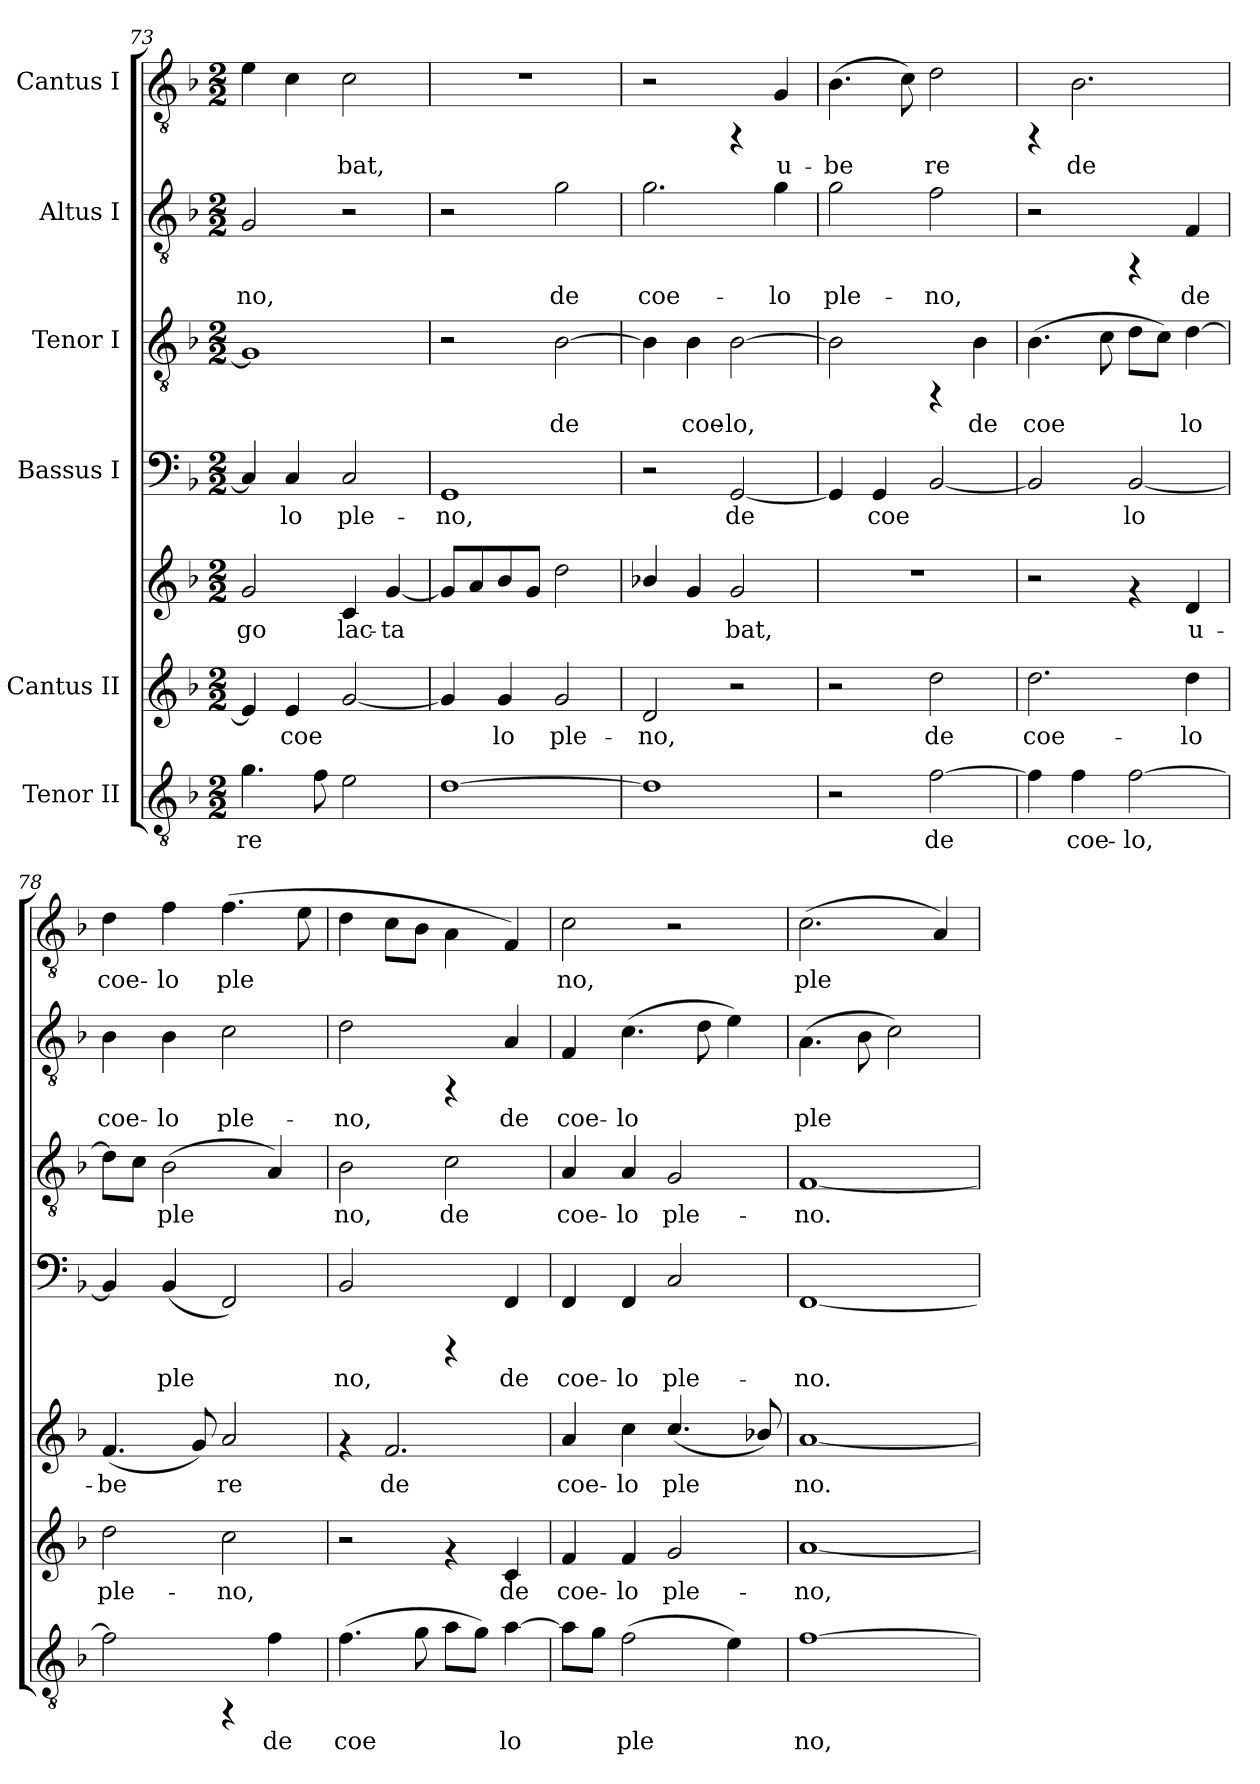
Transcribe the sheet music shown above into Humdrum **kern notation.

**kern	**text	**kern	**text	**kern	**text	**kern	**text	**kern	**text	**kern	**text	**kern	**text
*part6	*part6	*part5	*part5	*part5	*part5	*part4	*part4	*part3	*part3	*part2	*part2	*part1	*part1
*staff7	*staff7	*staff6	*staff6	*staff5	*staff5	*staff4	*staff4	*staff3	*staff3	*staff2	*staff2	*staff1	*staff1
*I"Tenor II	*	*I"Cantus II	*	*	*	*I"Bassus I	*	*I"Tenor I	*	*I"Altus I	*	*I"Cantus I	*
*clefGv2	*	*clefG2	*	*clefG2	*	*clefF4	*	*clefGv2	*	*clefGv2	*	*clefGv2	*
*k[b-]	*	*k[b-]	*	*k[b-]	*	*k[b-]	*	*k[b-]	*	*k[b-]	*	*k[b-]	*
*F:	*	*F:	*	*F:	*	*F:	*	*F:	*	*F:	*	*F:	*
*M2/2	*	*M2/2	*	*M2/2	*	*M2/2	*	*M2/2	*	*M2/2	*	*M2/2	*
=73	=73	=73	=73	=73	=73	=73	=73	=73	=73	=73	=73	=73	=73
!	!LO:LY:b:cj	!	!LO:LY:b:cj	!	!LO:LY:b:cj	!	!LO:LY:b:cj	!	!	!	!LO:LY:b:cj	!	!LO:LY:b:cj
4.g\	-re	4e/]	-	2g/	go	4C/]	-	1G]	.	2G/	-no,	4e\	-
!	!	!	!LO:LY:b:cj	!	!	!	!LO:LY:b:cj	!	!	!	!	!	!LO:LY:b:cj
.	.	4e/	coe-	.	.	4C/	lo	.	.	.	.	4c\	.
!	!LO:LY:b:cj	!	!	!	!	!	!	!	!	!	!	!	!
8f\	.	.	.	.	.	.	.	.	.	.	.	.	.
!	!LO:LY:b:cj	!	!LO:LY:b:cj	!	!LO:LY:b:cj	!	!LO:LY:b:cj	!	!	!	!	!	!LO:LY:b:cj
2e\	.	[<2g/	--	4c/	lac-	2C/	ple-	.	.	2r	.	2c\	bat,
!	!	!	!	!	!LO:LY:b:cj	!	!	!	!	!	!	!	!
.	.	.	.	[<4g/	-ta-	.	.	.	.	.	.	.	.
!!LO:PB:g=z
=74	=74	=74	=74	=74	=74	=74	=74	=74	=74	=74	=74	=74	=74
!	!	!	!LO:LY:b:cj	!	!	!	!LO:LY:b:cj	!	!	!	!	!	!
[>1d	.	4g/]	-	8g/L]	.	1GG	-no,	2r	.	2r	.	1r	.
.	.	.	.	8a/	.	.	.	.	.	.	.	.	.
!	!	!	!LO:LY:b:cj	!	!	!	!	!	!	!	!	!	!
.	.	4g/	lo	8b-/	.	.	.	.	.	.	.	.	.
.	.	.	.	8g/J	.	.	.	.	.	.	.	.	.
!	!	!	!LO:LY:b:cj	!	!	!	!	!	!LO:LY:b:cj	!	!LO:LY:b:cj	!	!
.	.	2g/	ple-	2dd\	.	.	.	[>2B-\	de	2g\	de	.	.
=75	=75	=75	=75	=75	=75	=75	=75	=75	=75	=75	=75	=75	=75
!	!	!	!LO:LY:b:cj	!	!LO:LY:b:cj	!	!	!	!LO:LY:b:cj	!	!LO:LY:b:cj	!	!
1d]	.	2d/	no,	4b-X/	-	2r	.	4B-\]	.	2.g\	coe-	2r	.
!	!	!	!	!	!LO:LY:b:cj	!	!	!	!LO:LY:b:cj	!	!	!	!
.	.	.	.	4g/	.	.	.	4B-\	coe-	.	.	.	.
!	!	!	!	!	!LO:LY:b:cj	!	!LO:LY:b:cj	!	!LO:LY:b:cj	!	!	!	!
.	.	2r	.	2g/	bat,	[<2GG/	de	[>2B-\	-lo,	.	.	4rFF	.
!	!	!	!	!	!	!	!	!	!	!	!LO:LY:b:cj	!	!LO:LY:b:cj
.	.	.	.	.	.	.	.	.	.	4g\	-lo	4G/	u-
=76	=76	=76	=76	=76	=76	=76	=76	=76	=76	=76	=76	=76	=76
!	!	!	!	!	!	!	!LO:LY:b:cj	!	!LO:LY:b:cj	!	!LO:LY:b:cj	!	!LO:LY:b:cj
2r	.	2r	.	1r	.	4GG/]	.	2B-\]	.	2g\	ple-	(>4.B-\	-be-
!	!	!	!	!	!	!	!LO:LY:b:cj	!	!	!	!	!	!
.	.	.	.	.	.	4GG/	coe-	.	.	.	.	.	.
!	!	!	!	!	!	!	!	!	!	!	!	!	!LO:LY:b:cj
.	.	.	.	.	.	.	.	.	.	.	.	8c\)	-
!	!LO:LY:b:cj	!	!LO:LY:b:cj	!	!	!	!LO:LY:b:cj	!	!	!	!LO:LY:b:cj	!	!LO:LY:b:cj
[>2f\	de	2dd\	de	.	.	[<2BB-/	--	4rFF	.	2f\	-no,	2d\	re
!	!	!	!	!	!	!	!	!	!LO:LY:b:cj	!	!	!	!
.	.	.	.	.	.	.	.	4B-\	de	.	.	.	.
=77	=77	=77	=77	=77	=77	=77	=77	=77	=77	=77	=77	=77	=77
!	!LO:LY:b:cj	!	!LO:LY:b:cj	!	!	!	!LO:LY:b:cj	!	!LO:LY:b:cj	!	!	!	!
4f\]	.	2.dd\	-coe-	2r	.	2BB-/]	-	(>4.B-\	coe-	2r	.	4rFF	.
!	!LO:LY:b:cj	!	!	!	!	!	!	!	!	!	!	!	!LO:LY:b:cj
4f\	coe-	.	.	.	.	.	.	.	.	.	.	2.B-\	de
!	!	!	!	!	!	!	!	!	!LO:LY:b:cj	!	!	!	!
.	.	.	.	.	.	.	.	8c\	-	.	.	.	.
!	!LO:LY:b:cj	!	!	!	!	!	!LO:LY:b:cj	!	!LO:LY:b:cj	!	!	!	!
[>2f\	-lo,	.	.	4rf	.	[<2BB-/	lo	8d\L	.	4rFF	.	.	.
!	!	!	!	!	!	!	!	!	!LO:LY:b:cj	!	!	!	!
.	.	.	.	.	.	.	.	8c\J)	.	.	.	.	.
!	!	!	!LO:LY:b:cj	!	!LO:LY:b:cj	!	!	!	!LO:LY:b:cj	!	!LO:LY:b:cj	!	!
.	.	4dd\	-lo	4d/	u-	.	.	[>4d\	lo	4F/	de	.	.
=78	=78	=78	=78	=78	=78	=78	=78	=78	=78	=78	=78	=78	=78
!	!LO:LY:b:cj	!	!LO:LY:b:cj	!	!LO:LY:b:cj	!	!LO:LY:b:cj	!	!LO:LY:b:cj	!	!LO:LY:b:cj	!	!LO:LY:b:cj
2f\]	.	2dd\	ple-	(<4.f/	be-	4BB-/]	.	8d\L]	.	4B-\	coe-	4d\	coe-
!	!	!	!	!	!	!	!	!	!LO:LY:b:cj	!	!	!	!
.	.	.	.	.	.	.	.	8c\J	.	.	.	.	.
!	!	!	!	!	!	!	!LO:LY:b:cj	!	!LO:LY:b:cj	!	!LO:LY:b:cj	!	!LO:LY:b:cj
.	.	.	.	.	.	(<4BB-/	ple-	(>2B-\	ple-	4B-\	-lo	4f\	-lo
!	!	!	!	!	!LO:LY:b:cj	!	!	!	!	!	!	!	!
.	.	.	.	8g/)	-	.	.	.	.	.	.	.	.
!	!	!	!LO:LY:b:cj	!	!LO:LY:b:cj	!	!LO:LY:b:cj	!	!	!	!LO:LY:b:cj	!	!LO:LY:b:cj
4rFF	.	2cc\	-no,	2a/	re	2FF/)	--	.	.	2c\	ple-	(>4.f\	ple-
!	!LO:LY:b:cj	!	!	!	!	!	!	!	!LO:LY:b:cj	!	!	!	!
4f\	de	.	.	.	.	.	.	4A/)	--	.	.	.	.
!	!	!	!	!	!	!	!	!	!	!	!	!	!LO:LY:b:cj
.	.	.	.	.	.	.	.	.	.	.	.	8e\	--
!!LO:LB:g=z
=79	=79	=79	=79	=79	=79	=79	=79	=79	=79	=79	=79	=79	=79
!	!LO:LY:b:cj	!	!	!	!	!	!LO:LY:b:cj	!	!LO:LY:b:cj	!	!LO:LY:b:cj	!	!
(>4.f\	coe-	2r	.	4rf	.	2BB-/	-no,	2B-\	-no,	2d\	-no,	4d\	.
!	!	!	!	!	!LO:LY:b:cj	!	!	!	!	!	!	!	!
.	.	.	.	2.f/	de	.	.	.	.	.	.	8c\L	.
!	!LO:LY:b:cj	!	!	!	!	!	!	!	!	!	!	!	!
8g\	-	.	.	.	.	.	.	.	.	.	.	8B-\J	.
!	!LO:LY:b:cj	!	!	!	!	!	!	!	!LO:LY:b:cj	!	!	!	!
8a\L	.	4rf	.	.	.	4rCCC	.	2c\	de	4rFF	.	4A\	.
!	!LO:LY:b:cj	!	!	!	!	!	!	!	!	!	!	!	!
8g\J)	.	.	.	.	.	.	.	.	.	.	.	.	.
!	!LO:LY:b:cj	!	!LO:LY:b:cj	!	!	!	!LO:LY:b:cj	!	!	!	!LO:LY:b:cj	!	!
[>4a\	lo	4c/	de	.	.	4FF/	de	.	.	4A/	de	4F/)	.
=80	=80	=80	=80	=80	=80	=80	=80	=80	=80	=80	=80	=80	=80
!	!LO:LY:b:cj	!	!LO:LY:b:cj	!	!LO:LY:b:cj	!	!LO:LY:b:cj	!	!LO:LY:b:cj	!	!LO:LY:b:cj	!	!LO:LY:b:cj
8a\L]	.	4f/	-coe-	4a/	coe-	4FF/	coe-	4A/	coe-	4F/	coe-	2c\	-no,
!	!LO:LY:b:cj	!	!	!	!	!	!	!	!	!	!	!	!
8g\J	.	.	.	.	.	.	.	.	.	.	.	.	.
!	!LO:LY:b:cj	!	!LO:LY:b:cj	!	!LO:LY:b:cj	!	!LO:LY:b:cj	!	!LO:LY:b:cj	!	!LO:LY:b:cj	!	!
(>2f\	ple-	4f/	-lo	4cc\	-lo	4FF/	-lo	4A/	-lo	(>4.c\	-lo	.	.
!	!	!	!LO:LY:b:cj	!	!LO:LY:b:cj	!	!LO:LY:b:cj	!	!LO:LY:b:cj	!	!	!	!
.	.	2g/	ple-	(<4.cc/	ple-	2C/	ple-	2G/	ple-	.	.	2r	.
!	!	!	!	!	!	!	!	!	!	!	!LO:LY:b:cj	!	!
.	.	.	.	.	.	.	.	.	.	8d\	.	.	.
!	!LO:LY:b:cj	!	!	!	!	!	!	!	!	!	!LO:LY:b:cj	!	!
4e\)	--	.	.	.	.	.	.	.	.	4e\)	.	.	.
!	!	!	!	!	!LO:LY:b:cj	!	!	!	!	!	!	!	!
.	.	.	.	8b-X/)	--	.	.	.	.	.	.	.	.
=81	=81	=81	=81	=81	=81	=81	=81	=81	=81	=81	=81	=81	=81
!	!LO:LY:b:cj	!	!LO:LY:b:cj	!	!LO:LY:b:cj	!	!LO:LY:b:cj	!	!LO:LY:b:cj	!	!LO:LY:b:cj	!	!LO:LY:b:cj
[>1f	-no,	[<1a	no,	[<1a	-no.	[<1FF	-no.	[<1F	-no.	(>4.A\	ple-	(>2.c\	ple-
!	!	!	!	!	!	!	!	!	!	!	!LO:LY:b:cj	!	!
.	.	.	.	.	.	.	.	.	.	8B-\	--	.	.
!	!	!	!	!	!	!	!	!	!	!	!LO:LY:b:cj	!	!
.	.	.	.	.	.	.	.	.	.	2c\)	--	.	.
!	!	!	!	!	!	!	!	!	!	!	!	!	!LO:LY:b:cj
.	.	.	.	.	.	.	.	.	.	.	.	4A/)	--
=	=	=	=	=	=	=	=	=	=	=	=	=	=
*-	*-	*-	*-	*-	*-	*-	*-	*-	*-	*-	*-	*-	*-
